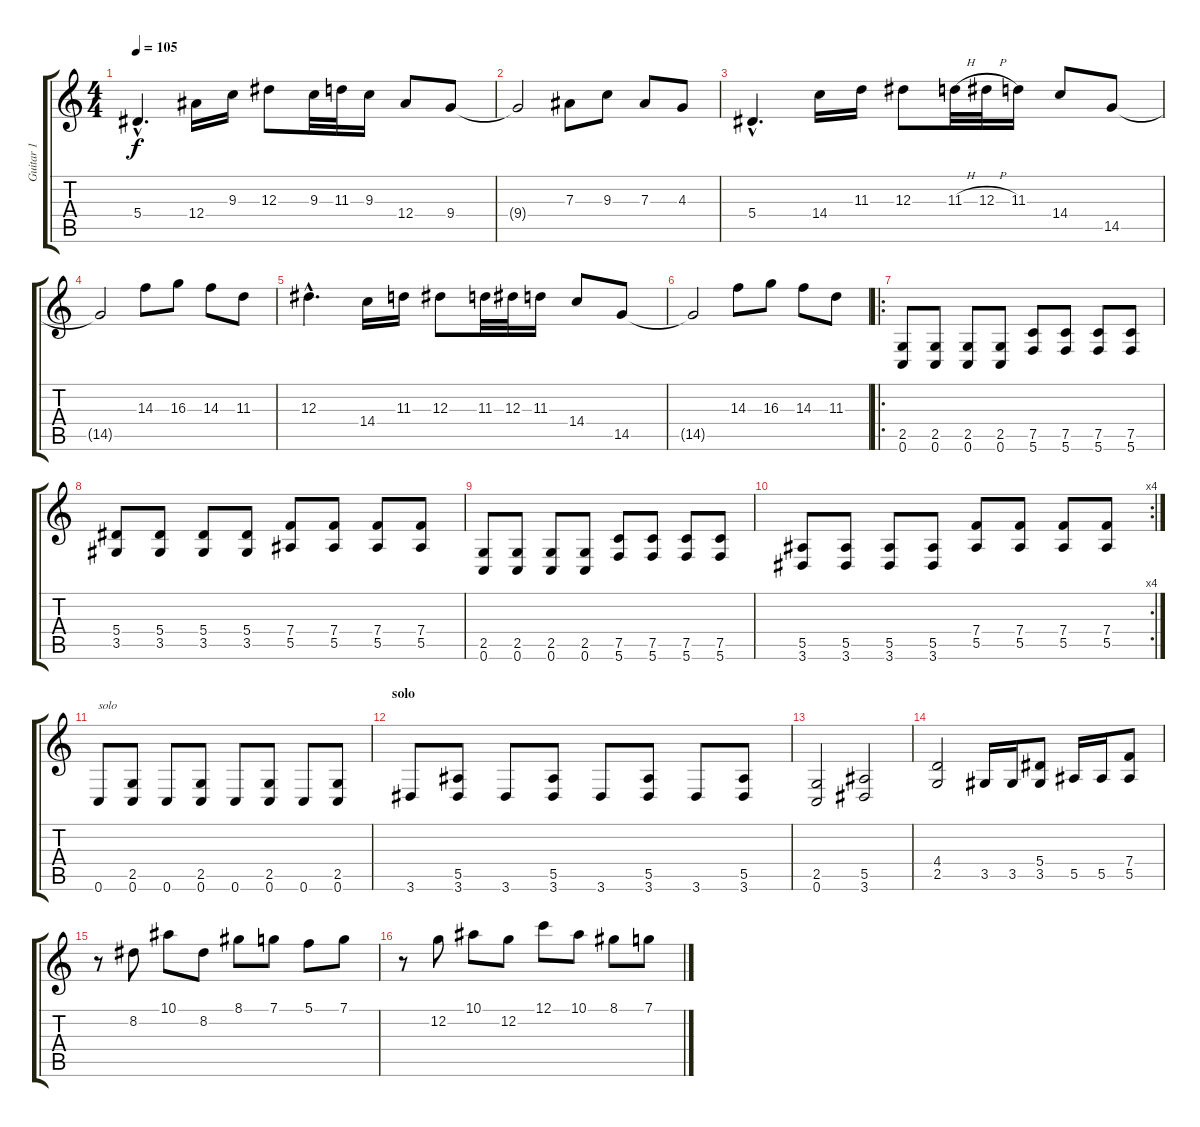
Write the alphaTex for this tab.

\track ("Guitar 1" "Guitar 1") {instrument distortionguitar}
\staff {score tabs}
\tuning (C4 G3 Eb3 Bb2 F2 C2) {hide}
\ts (4 4)
\tempo 105
\clef g2
\ks c
5.4{hac}.4{d dy f} 12.4.16 9.3.16 12.3.8 9.3.32 11.3.32 9.3.16 12.4.8 9.4.8 |
9.4{t}.2 7.3.8 9.3.8 7.3.8 4.3.8 |
5.4{hac}.4{d} 14.4.16 11.3.16 12.3.8 11.3{h}.32 12.3{h}.32 11.3.16 14.4.8 14.5.8 |
14.5{t}.2 14.3.8 16.3.8 14.3.8 11.3.8 |
12.3{hac}.4{d} 14.4.16 11.3.16 12.3.8 11.3.32 12.3.32 11.3.16 14.4.8 14.5.8 |
14.5{t}.2 14.3.8 16.3.8 14.3.8 11.3.8 |
\ro
(2.5 0.6).8 (2.5 0.6).8 (2.5 0.6).8 (2.5 0.6).8 (7.5 5.6).8 (7.5 5.6).8 (7.5 5.6).8 (7.5 5.6).8 |
(5.4 3.5).8 (5.4 3.5).8 (5.4 3.5).8 (5.4 3.5).8 (7.4 5.5).8 (7.4 5.5).8 (7.4 5.5).8 (7.4 5.5).8 |
(2.5 0.6).8 (2.5 0.6).8 (2.5 0.6).8 (2.5 0.6).8 (7.5 5.6).8 (7.5 5.6).8 (7.5 5.6).8 (7.5 5.6).8 |
\rc 4
(5.5 3.6).8 (5.5 3.6).8 (5.5 3.6).8 (5.5 3.6).8 (7.4 5.5).8 (7.4 5.5).8 (7.4 5.5).8 (7.4 5.5).8 |
0.6.8{txt "solo"} (2.5 0.6).8 0.6.8 (2.5 0.6).8 0.6.8 (2.5 0.6).8 0.6.8 (2.5 0.6).8 |
\section ("" "solo")
3.6.8 (5.5 3.6).8 3.6.8 (5.5 3.6).8 3.6.8 (5.5 3.6).8 3.6.8 (5.5 3.6).8 |
(2.5 0.6).2 (5.5 3.6).2 |
(4.4 2.5).2 3.5.16 3.5.16 (5.4 3.5).8 5.5.16 5.5.16 (7.4 5.5).8 |
r.8 8.2.8 10.1.8 8.2.8 8.1.8 7.1.8 5.1.8 7.1.8 |
r.8 12.2.8 10.1.8 12.2.8 12.1.8 10.1.8 8.1.8 7.1.8
